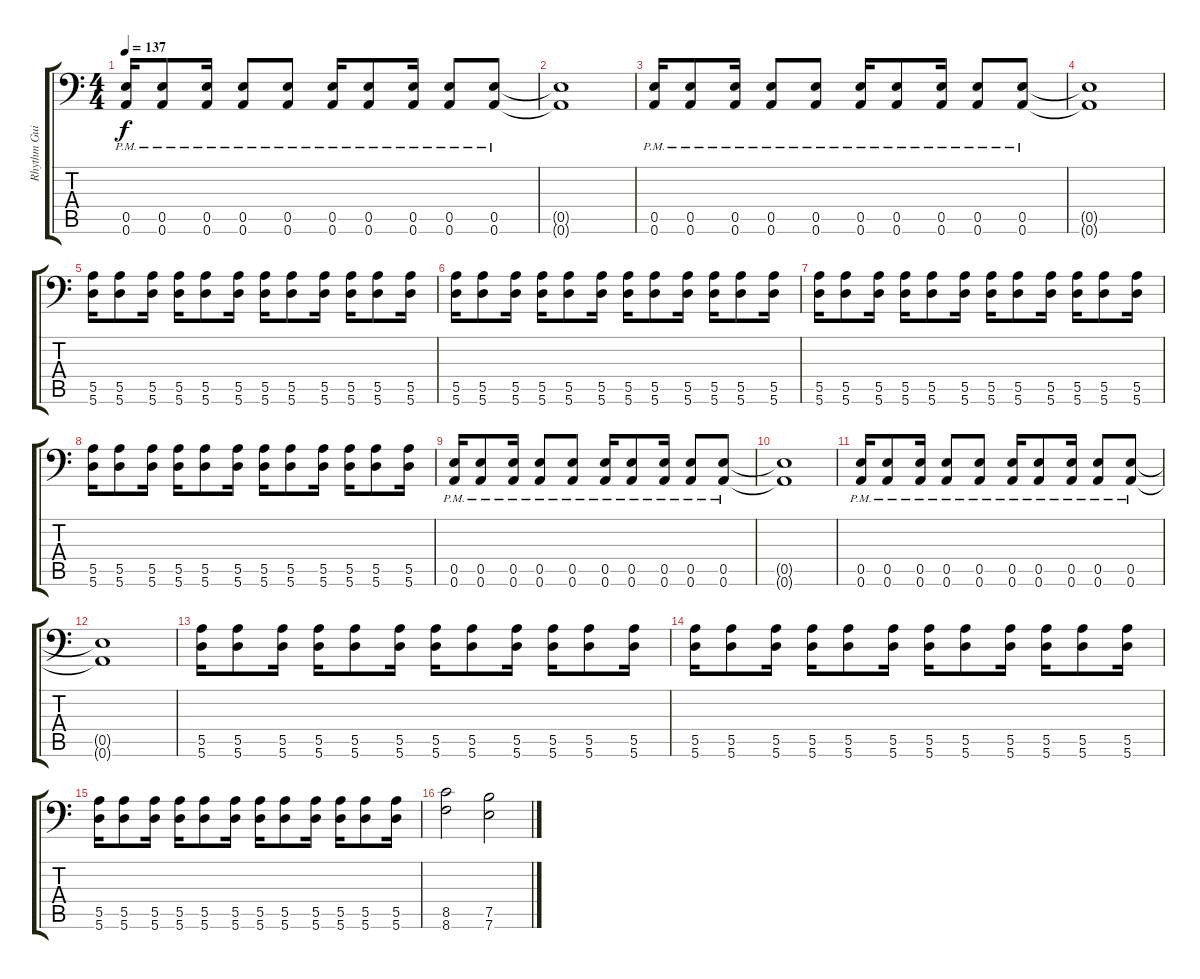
\track ("Rhythm Guitar 1" "Rhythm Gui") {instrument distortionguitar}
\staff {score tabs}
\tuning (B3 Gb3 D3 A2 E2 A1) {hide}
\ts (4 4)
\tempo 137
\clef f4
\ks c
(0.5{pm} 0.6{pm}).16{dy f} (0.5{pm} 0.6{pm}).8 (0.5{pm} 0.6{pm}).16 (0.5{pm} 0.6{pm}).8 (0.5{pm} 0.6{pm}).8 (0.5{pm} 0.6{pm}).16 (0.5{pm} 0.6{pm}).8 (0.5{pm} 0.6{pm}).16 (0.5{pm} 0.6{pm}).8 (0.5{pm} 0.6{pm}).8 |
(0.5{t} 0.6{t}).1 |
(0.5{pm} 0.6{pm}).16 (0.5{pm} 0.6{pm}).8 (0.5{pm} 0.6{pm}).16 (0.5{pm} 0.6{pm}).8 (0.5{pm} 0.6{pm}).8 (0.5{pm} 0.6{pm}).16 (0.5{pm} 0.6{pm}).8 (0.5{pm} 0.6{pm}).16 (0.5{pm} 0.6{pm}).8 (0.5{pm} 0.6{pm}).8 |
(0.5{t} 0.6{t}).1 |
(5.5 5.6).16 (5.5 5.6).8 (5.5 5.6).16 (5.5 5.6).16 (5.5 5.6).8 (5.5 5.6).16 (5.5 5.6).16 (5.5 5.6).8 (5.5 5.6).16 (5.5 5.6).16 (5.5 5.6).8 (5.5 5.6).16 |
(5.5 5.6).16 (5.5 5.6).8 (5.5 5.6).16 (5.5 5.6).16 (5.5 5.6).8 (5.5 5.6).16 (5.5 5.6).16 (5.5 5.6).8 (5.5 5.6).16 (5.5 5.6).16 (5.5 5.6).8 (5.5 5.6).16 |
(5.5 5.6).16 (5.5 5.6).8 (5.5 5.6).16 (5.5 5.6).16 (5.5 5.6).8 (5.5 5.6).16 (5.5 5.6).16 (5.5 5.6).8 (5.5 5.6).16 (5.5 5.6).16 (5.5 5.6).8 (5.5 5.6).16 |
(5.5 5.6).16 (5.5 5.6).8 (5.5 5.6).16 (5.5 5.6).16 (5.5 5.6).8 (5.5 5.6).16 (5.5 5.6).16 (5.5 5.6).8 (5.5 5.6).16 (5.5 5.6).16 (5.5 5.6).8 (5.5 5.6).16 |
(0.5{pm} 0.6{pm}).16 (0.5{pm} 0.6{pm}).8 (0.5{pm} 0.6{pm}).16 (0.5{pm} 0.6{pm}).8 (0.5{pm} 0.6{pm}).8 (0.5{pm} 0.6{pm}).16 (0.5{pm} 0.6{pm}).8 (0.5{pm} 0.6{pm}).16 (0.5{pm} 0.6{pm}).8 (0.5{pm} 0.6{pm}).8 |
(0.5{t} 0.6{t}).1 |
(0.5{pm} 0.6{pm}).16 (0.5{pm} 0.6{pm}).8 (0.5{pm} 0.6{pm}).16 (0.5{pm} 0.6{pm}).8 (0.5{pm} 0.6{pm}).8 (0.5{pm} 0.6{pm}).16 (0.5{pm} 0.6{pm}).8 (0.5{pm} 0.6{pm}).16 (0.5{pm} 0.6{pm}).8 (0.5{pm} 0.6{pm}).8 |
(0.5{t} 0.6{t}).1 |
(5.5 5.6).16 (5.5 5.6).8 (5.5 5.6).16 (5.5 5.6).16 (5.5 5.6).8 (5.5 5.6).16 (5.5 5.6).16 (5.5 5.6).8 (5.5 5.6).16 (5.5 5.6).16 (5.5 5.6).8 (5.5 5.6).16 |
(5.5 5.6).16 (5.5 5.6).8 (5.5 5.6).16 (5.5 5.6).16 (5.5 5.6).8 (5.5 5.6).16 (5.5 5.6).16 (5.5 5.6).8 (5.5 5.6).16 (5.5 5.6).16 (5.5 5.6).8 (5.5 5.6).16 |
(5.5 5.6).16 (5.5 5.6).8 (5.5 5.6).16 (5.5 5.6).16 (5.5 5.6).8 (5.5 5.6).16 (5.5 5.6).16 (5.5 5.6).8 (5.5 5.6).16 (5.5 5.6).16 (5.5 5.6).8 (5.5 5.6).16 |
(8.5 8.6).2 (7.5 7.6).2
